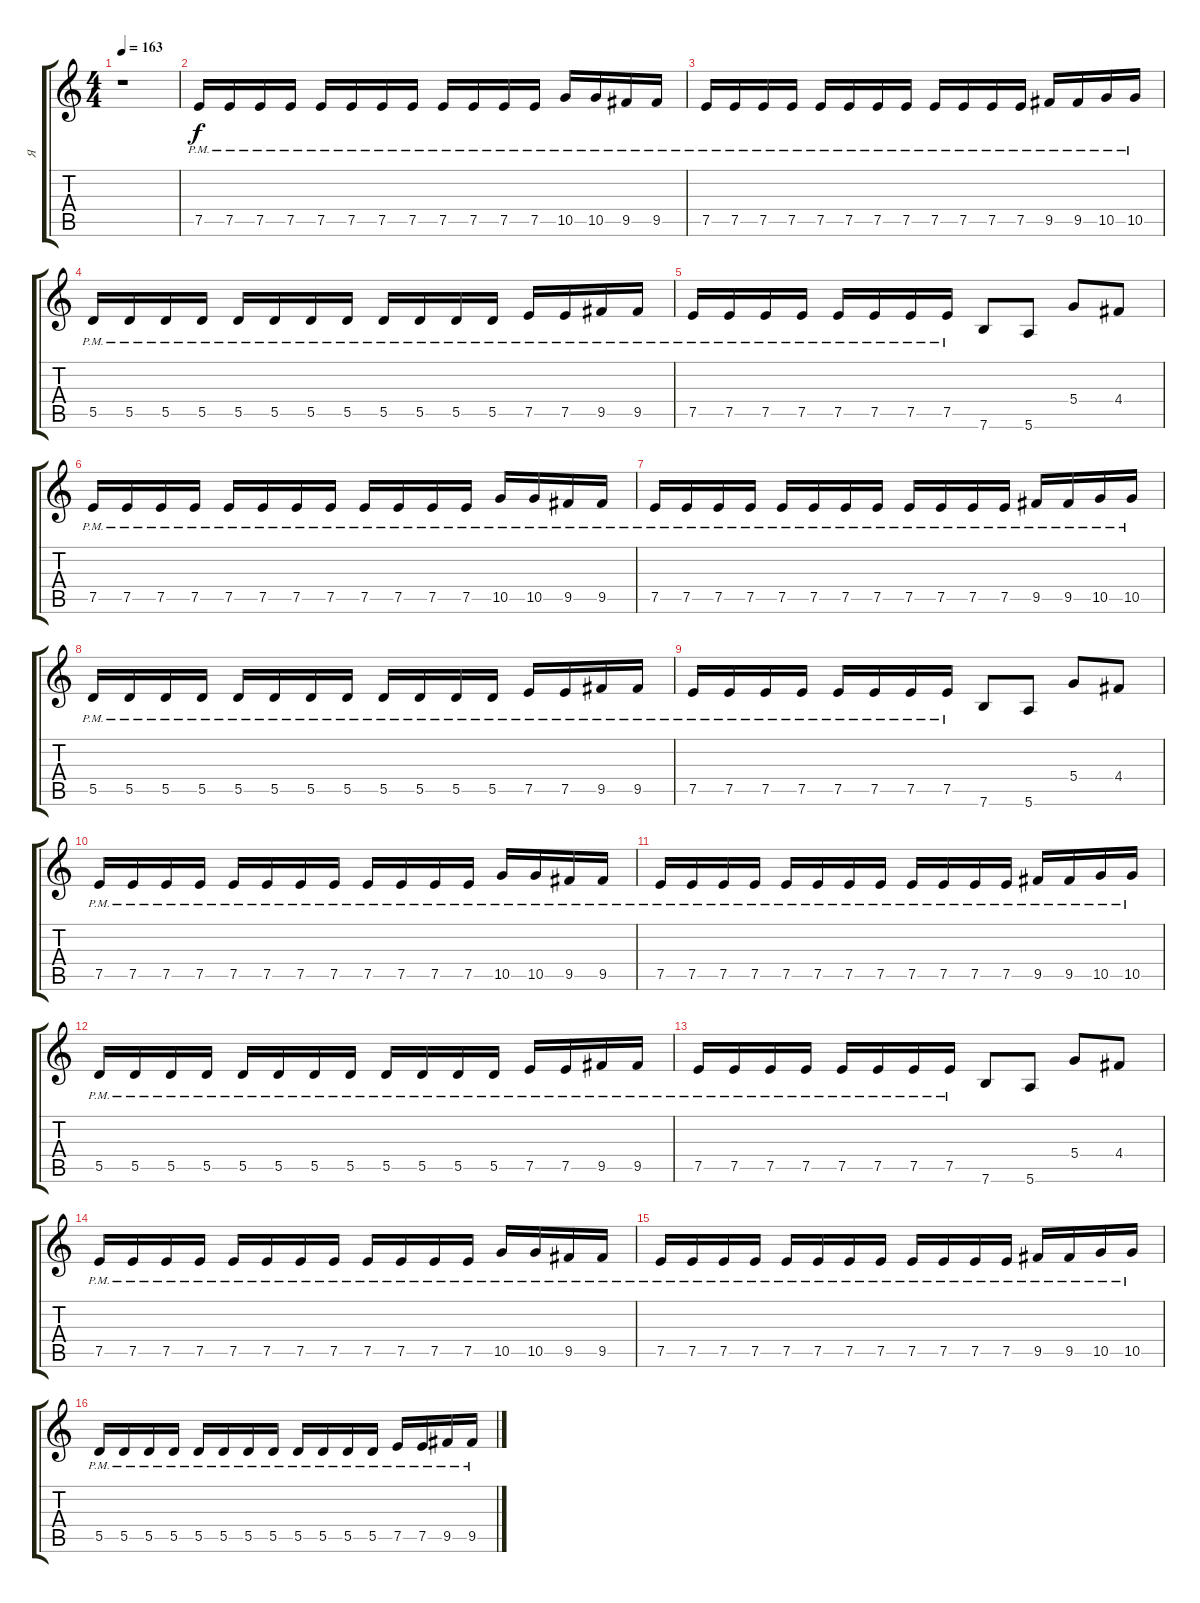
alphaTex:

\track ("Я" "Я") {instrument distortionguitar}
\staff {score tabs}
\tuning (E4 B3 G3 D3 A2 E2) {hide}
\ts (4 4)
\tempo 163
\clef g2
\ks c
r.1{dy f instrument distortionguitar} |
7.5{pm}.16 7.5{pm}.16 7.5{pm}.16 7.5{pm}.16 7.5{pm}.16 7.5{pm}.16 7.5{pm}.16 7.5{pm}.16 7.5{pm}.16 7.5{pm}.16 7.5{pm}.16 7.5{pm}.16 10.5{pm}.16 10.5{pm}.16 9.5{pm}.16 9.5{pm}.16 |
7.5{pm}.16 7.5{pm}.16 7.5{pm}.16 7.5{pm}.16 7.5{pm}.16 7.5{pm}.16 7.5{pm}.16 7.5{pm}.16 7.5{pm}.16 7.5{pm}.16 7.5{pm}.16 7.5{pm}.16 9.5{pm}.16 9.5{pm}.16 10.5{pm}.16 10.5{pm}.16 |
5.5{pm}.16 5.5{pm}.16 5.5{pm}.16 5.5{pm}.16 5.5{pm}.16 5.5{pm}.16 5.5{pm}.16 5.5{pm}.16 5.5{pm}.16 5.5{pm}.16 5.5{pm}.16 5.5{pm}.16 7.5{pm}.16 7.5{pm}.16 9.5{pm}.16 9.5{pm}.16 |
7.5{pm}.16 7.5{pm}.16 7.5{pm}.16 7.5{pm}.16 7.5{pm}.16 7.5{pm}.16 7.5{pm}.16 7.5{pm}.16 7.6.8 5.6.8 5.4.8 4.4.8 |
7.5{pm}.16 7.5{pm}.16 7.5{pm}.16 7.5{pm}.16 7.5{pm}.16 7.5{pm}.16 7.5{pm}.16 7.5{pm}.16 7.5{pm}.16 7.5{pm}.16 7.5{pm}.16 7.5{pm}.16 10.5{pm}.16 10.5{pm}.16 9.5{pm}.16 9.5{pm}.16 |
7.5{pm}.16 7.5{pm}.16 7.5{pm}.16 7.5{pm}.16 7.5{pm}.16 7.5{pm}.16 7.5{pm}.16 7.5{pm}.16 7.5{pm}.16 7.5{pm}.16 7.5{pm}.16 7.5{pm}.16 9.5{pm}.16 9.5{pm}.16 10.5{pm}.16 10.5{pm}.16 |
5.5{pm}.16 5.5{pm}.16 5.5{pm}.16 5.5{pm}.16 5.5{pm}.16 5.5{pm}.16 5.5{pm}.16 5.5{pm}.16 5.5{pm}.16 5.5{pm}.16 5.5{pm}.16 5.5{pm}.16 7.5{pm}.16 7.5{pm}.16 9.5{pm}.16 9.5{pm}.16 |
7.5{pm}.16 7.5{pm}.16 7.5{pm}.16 7.5{pm}.16 7.5{pm}.16 7.5{pm}.16 7.5{pm}.16 7.5{pm}.16 7.6.8 5.6.8 5.4.8 4.4.8 |
7.5{pm}.16 7.5{pm}.16 7.5{pm}.16 7.5{pm}.16 7.5{pm}.16 7.5{pm}.16 7.5{pm}.16 7.5{pm}.16 7.5{pm}.16 7.5{pm}.16 7.5{pm}.16 7.5{pm}.16 10.5{pm}.16 10.5{pm}.16 9.5{pm}.16 9.5{pm}.16 |
7.5{pm}.16 7.5{pm}.16 7.5{pm}.16 7.5{pm}.16 7.5{pm}.16 7.5{pm}.16 7.5{pm}.16 7.5{pm}.16 7.5{pm}.16 7.5{pm}.16 7.5{pm}.16 7.5{pm}.16 9.5{pm}.16 9.5{pm}.16 10.5{pm}.16 10.5{pm}.16 |
5.5{pm}.16 5.5{pm}.16 5.5{pm}.16 5.5{pm}.16 5.5{pm}.16 5.5{pm}.16 5.5{pm}.16 5.5{pm}.16 5.5{pm}.16 5.5{pm}.16 5.5{pm}.16 5.5{pm}.16 7.5{pm}.16 7.5{pm}.16 9.5{pm}.16 9.5{pm}.16 |
7.5{pm}.16 7.5{pm}.16 7.5{pm}.16 7.5{pm}.16 7.5{pm}.16 7.5{pm}.16 7.5{pm}.16 7.5{pm}.16 7.6.8 5.6.8 5.4.8 4.4.8 |
7.5{pm}.16 7.5{pm}.16 7.5{pm}.16 7.5{pm}.16 7.5{pm}.16 7.5{pm}.16 7.5{pm}.16 7.5{pm}.16 7.5{pm}.16 7.5{pm}.16 7.5{pm}.16 7.5{pm}.16 10.5{pm}.16 10.5{pm}.16 9.5{pm}.16 9.5{pm}.16 |
7.5{pm}.16 7.5{pm}.16 7.5{pm}.16 7.5{pm}.16 7.5{pm}.16 7.5{pm}.16 7.5{pm}.16 7.5{pm}.16 7.5{pm}.16 7.5{pm}.16 7.5{pm}.16 7.5{pm}.16 9.5{pm}.16 9.5{pm}.16 10.5{pm}.16 10.5{pm}.16 |
5.5{pm}.16 5.5{pm}.16 5.5{pm}.16 5.5{pm}.16 5.5{pm}.16 5.5{pm}.16 5.5{pm}.16 5.5{pm}.16 5.5{pm}.16 5.5{pm}.16 5.5{pm}.16 5.5{pm}.16 7.5{pm}.16 7.5{pm}.16 9.5{pm}.16 9.5{pm}.16
